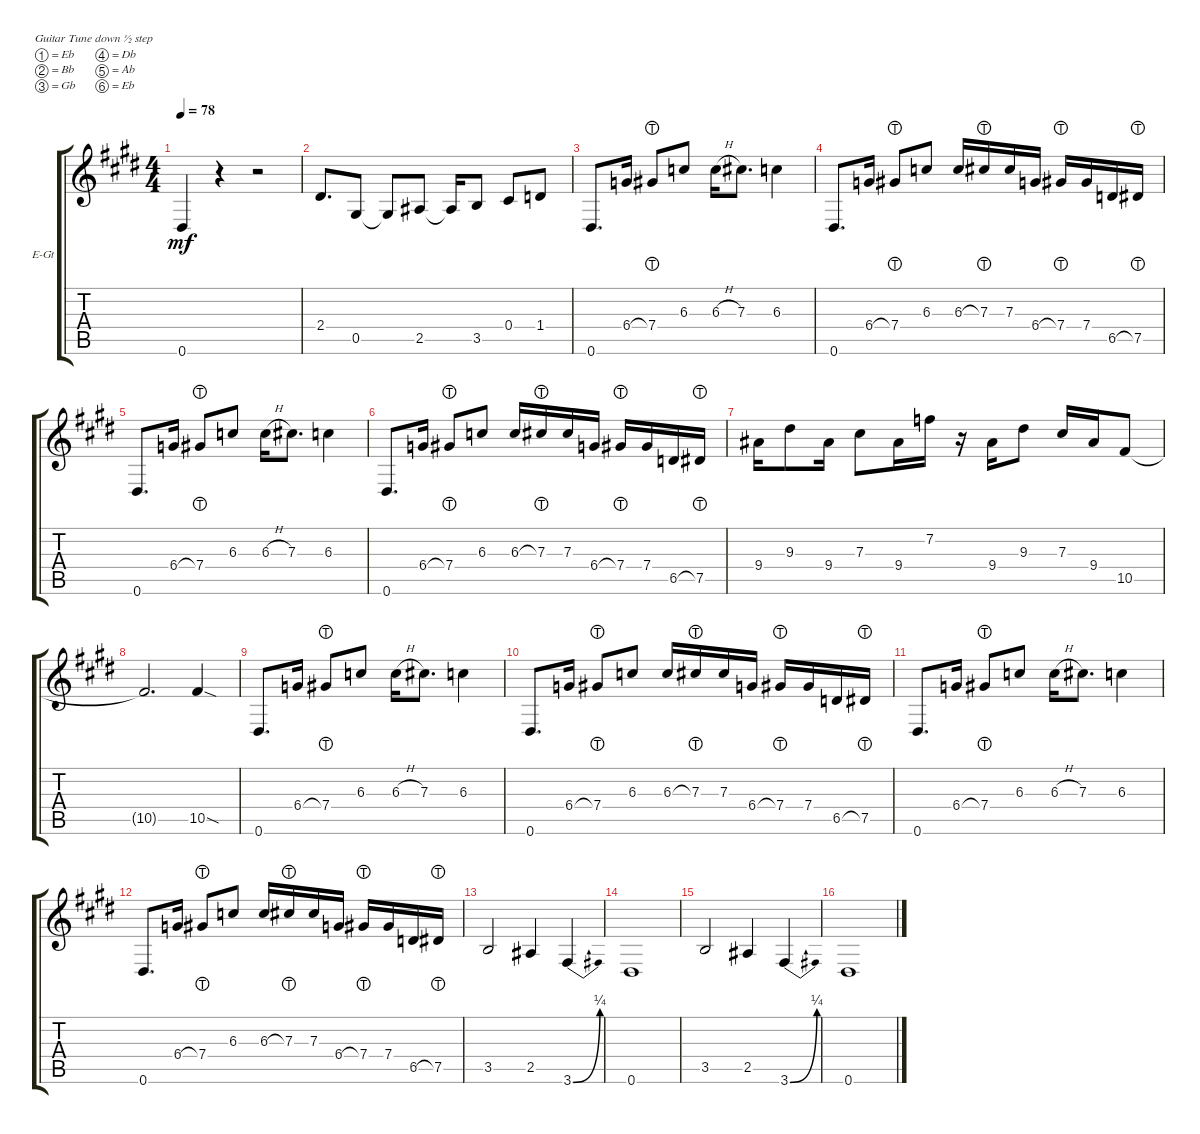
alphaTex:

\defaultSystemsLayout 4
\bracketExtendMode groupsimilarinstruments
\firstSystemTrackNameOrientation horizontal
\otherSystemsTrackNameOrientation horizontal
\track ("paul stanley" "E-Gt") {solo instrument distortionguitar}
\staff {score tabs}
\tuning (Eb4 Bb3 Gb3 Db3 Ab2 Eb2)
\ts (4 4)
\tempo 78
\clef g2
\scale
0.177308
\ks e
0.6.4{dy mf} r.4 r.2 |
\scale
0.218229 2.4.8{d} 0.5.8 0.5{t}.8 2.5.8 2.5{t}.16 3.5.8 0.4.8 1.4.8 |
\scale
0.274191 0.6.8{d} 6.4.16 7.4{lht}.8 6.3.8 6.3{h}.16 7.3.8{d} 6.3.4 |
\scale
0.330707 0.6.8{d} 6.4.16 7.4{lht}.8 6.3.8 6.3.16 7.3{lht}.16 7.3.16 6.4.16 7.4{lht}.16 7.4.16 6.5.16 7.5{lht}.16 |
0.6.8{d} 6.4.16 7.4{lht}.8 6.3.8 6.3{h}.16 7.3.8{d} 6.3.4 |
0.6.8{d} 6.4.16 7.4{lht}.8 6.3.8 6.3.16 7.3{lht}.16 7.3.16 6.4.16 7.4{lht}.16 7.4.16 6.5.16 7.5{lht}.16 |
9.4.16 9.3.8 9.4.16 7.3.8 9.4.16 7.2.16 r.16 9.4.16 9.3.8 7.3.16 9.4.16 10.5.8 |
10.5{t}.2{d} 10.5{sod}.4 |
\scale
0.29269 0.6.8{d} 6.4.16 7.4{lht}.8 6.3.8 6.3{h}.16 7.3.8{d} 6.3.4 |
\scale
0.232125 0.6.8{d} 6.4.16 7.4{lht}.8 6.3.8 6.3.16 7.3{lht}.16 7.3.16 6.4.16 7.4{lht}.16 7.4.16 6.5.16 7.5{lht}.16 |
\scale
0.168285 0.6.8{d} 6.4.16 7.4{lht}.8 6.3.8 6.3{h}.16 7.3.8{d} 6.3.4 |
\scale
0.306634 0.6.8{d} 6.4.16 7.4{lht}.8 6.3.8 6.3.16 7.3{lht}.16 7.3.16 6.4.16 7.4{lht}.16 7.4.16 6.5.16 7.5{lht}.16 |
3.5.2 2.5.4 3.6{be (bend 0 0 20.4 1)}.4 |
0.6.1 |
3.5.2 2.5.4 3.6{be (bend 0 0 20.4 1)}.4 |
0.6.1
